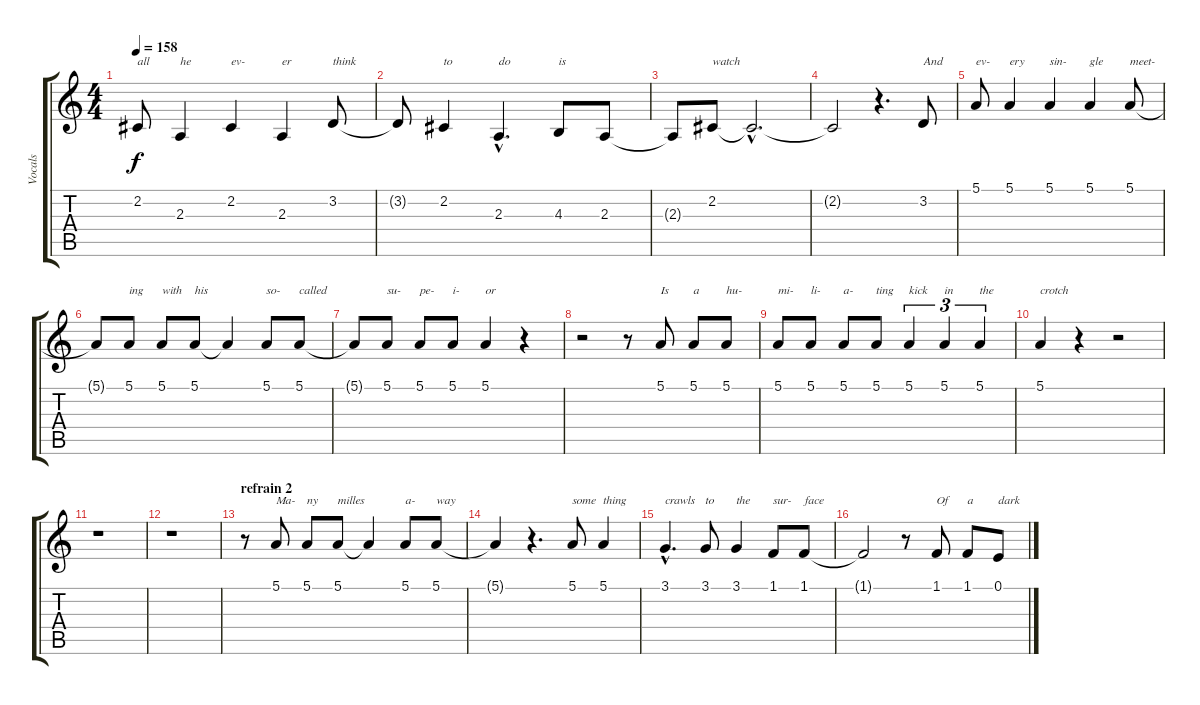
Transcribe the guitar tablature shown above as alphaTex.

\track ("Vocals" "Vocals") {instrument clarinet}
\staff {score tabs}
\tuning (E4 B3 G3 D3 A2 E2) {hide}
\ts (4 4)
\tempo 158
\clef g2
\ks c
2.2.8{txt "all" dy f} 2.3.4{txt "he"} 2.2.4{txt "ev-"} 2.3.4{txt "er"} 3.2.8{txt "think"} |
3.2{t}.8 2.2.4{txt "to"} 2.3{hac}.4{d txt "do"} 4.3.8{txt "is"} 2.3.8 |
2.3{t}.8 2.2.8{txt "watch"} 2.2{hac t}.2{d} |
2.2{t}.2 r.4{d} 3.2.8{txt "And"} |
5.1.8{txt "ev-"} 5.1.4{txt "ery"} 5.1.4{txt "sin-"} 5.1.4{txt "gle"} 5.1.8{txt "meet-"} |
5.1{t}.8 5.1.8{txt "ing"} 5.1.8{txt "with"} 5.1.8{txt "his"} 5.1{t}.4 5.1.8{txt "so-"} 5.1.8{txt "called"} |
5.1{t}.8 5.1.8{txt "su-"} 5.1.8{txt "pe-"} 5.1.8{txt "i-"} 5.1.4{txt "or"} r.4 |
r.2 r.8 5.1.8{txt "Is"} 5.1.8{txt "a"} 5.1.8{txt "hu-"} |
5.1.8{txt "mi-"} 5.1.8{txt "li-"} 5.1.8{txt "a-"} 5.1.8{txt "ting"} 5.1.4{tu (3 2) txt "kick"} 5.1.4{tu (3 2) txt "in"} 5.1.4{tu (3 2) txt "the"} |
5.1.4{txt "crotch"} r.4 r.2 |
r.1 |
r.1 |
\section ("" "refrain 2")
r.8 5.1.8{txt "Ma-"} 5.1.8{txt "ny"} 5.1.8{txt "milles"} 5.1{t}.4 5.1.8{txt "a-"} 5.1.8{txt "way"} |
5.1{t}.4 r.4{d} 5.1.8{txt "some"} 5.1.4{txt "thing"} |
3.1{hac}.4{d txt "crawls"} 3.1.8{txt "to"} 3.1.4{txt "the"} 1.1.8{txt "sur-"} 1.1.8{txt "face"} |
1.1{t}.2 r.8 1.1.8{txt "Of"} 1.1.8{txt "a"} 0.1.8{txt "dark"}
